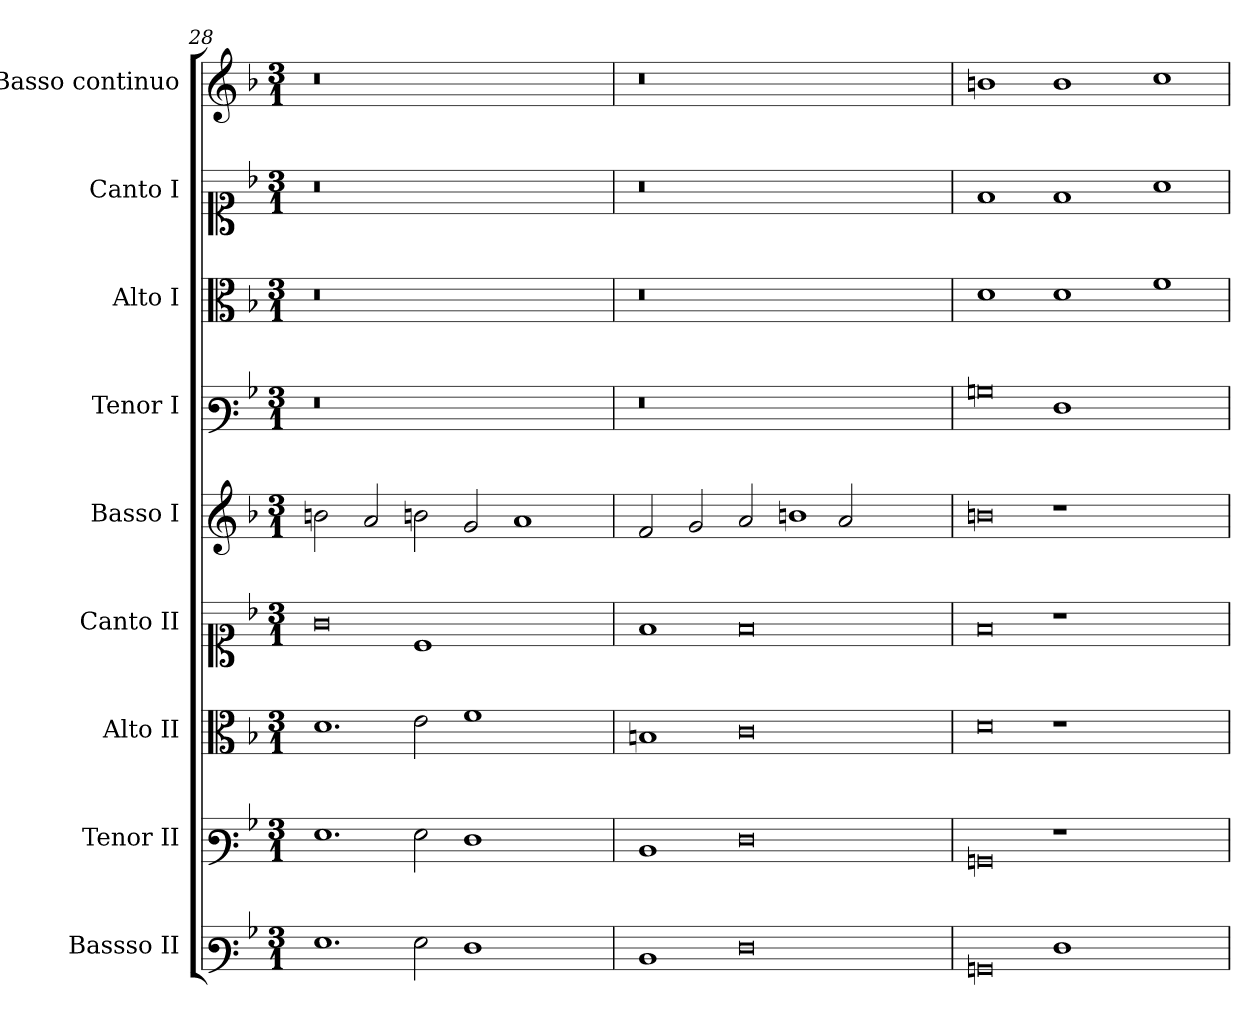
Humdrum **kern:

**kern	**kern	**kern	**kern	**kern	**kern	**kern	**kern	**kern
*part9	*part8	*part7	*part6	*part5	*part4	*part3	*part2	*part1
*staff9	*staff8	*staff7	*staff6	*staff5	*staff4	*staff3	*staff2	*staff1
*I"Bassso II	*I"Tenor II	*I"Alto II	*I"Canto II	*I"Basso I	*I"Tenor I	*I"Alto I	*I"Canto I	*I"Basso continuo
*	*I'T	*I'A	*	*I'B	*I'T	*I'A	*	*I'B
*clefF3	*clefF3	*clefC3	*clefC1	*clefG2	*clefF3	*clefC3	*clefC1	*clefG2
*k[b-]	*k[b-]	*k[b-]	*k[b-]	*k[b-]	*k[b-]	*k[b-]	*k[b-]	*k[b-]
*F:	*F:	*F:	*F:	*F:	*F:	*F:	*F:	*F:
*M3/1	*M3/1	*M3/1	*M3/1	*M3/1	*M3/1	*M3/1	*M3/1	*M3/1
=28	=28	=28	=28	=28	=28	=28	=28	=28
!LO:N:vis=1.	!LO:N:vis=1.	!LO:N:vis=1.	!LO:N:vis=0	!LO:N:vis=2	!LO:N:vis=0	!LO:N:vis=0	!LO:N:vis=0	!LO:N:vis=0
2G	2G	2d	2g	4bn	1r	1r	1r	1r
!	!	!	!	!LO:N:vis=2	!	!	!	!
.	.	.	.	4a	.	.	.	.
!LO:N:vis=2	!LO:N:vis=2	!LO:N:vis=2	!LO:N:vis=1	!LO:N:vis=2	!	!	!	!
4G	4G	4e	4c	4bn	.	.	.	.
!LO:N:vis=1	!LO:N:vis=1	!LO:N:vis=1	!	!LO:N:vis=2	!	!	!	!
2F	2F	2f	2.ryy	4g	.	.	.	.
!	!	!	!	!LO:N:vis=1	!	!	!	!
.	.	.	.	2a	2ryy	2ryy	2ryy	2ryy
4ryy	4ryy	4ryy	.	.	.	.	.	.
=29	=29	=29	=29	=29	=29	=29	=29	=29
!LO:N:vis=1	!LO:N:vis=1	!LO:N:vis=1	!LO:N:vis=1	!LO:N:vis=2	!LO:N:vis=0	!LO:N:vis=0	!LO:N:vis=0	!LO:N:vis=0
2D	2D	2Bn	2f	4f	1r	1r	1r	1r
!	!	!	!	!LO:N:vis=2	!	!	!	!
.	.	.	.	4g	.	.	.	.
!LO:N:vis=0	!LO:N:vis=0	!LO:N:vis=0	!LO:N:vis=0	!LO:N:vis=2	!	!	!	!
1F	1F	1c	1f	4a	.	.	.	.
!	!	!	!	!LO:N:vis=1	!	!	!	!
.	.	.	.	4bn	.	.	.	.
!	!	!	!	!LO:N:vis=2	!	!	!	!
.	.	.	.	8.a	2ryy	2ryy	2ryy	2ryy
.	.	.	.	4ryy	.	.	.	.
.	.	.	.	16ryy	.	.	.	.
!!LO:PB:g=z
=30	=30	=30	=30	=30	=30	=30	=30	=30
!LO:N:vis=0	!LO:N:vis=0	!LO:N:vis=0	!LO:N:vis=0	!LO:N:vis=0	!LO:N:vis=0	!LO:N:vis=1	!LO:N:vis=1	!LO:N:vis=1
2BBn	2BBn	2d	2f	2bn	2Bn	2d	2f	2bn
!LO:N:vis=1	!LO:N:vis=1	!LO:N:vis=1	!LO:N:vis=1	!LO:N:vis=1	!LO:N:vis=1	!LO:N:vis=1	!LO:N:vis=1	!LO:N:vis=1
4F	4r	4r	4r	4r	4F	2d	2f	2b
2.ryy	2.ryy	2.ryy	2.ryy	2.ryy	2.ryy	.	.	.
!	!	!	!	!	!	!LO:N:vis=1	!LO:N:vis=1	!LO:N:vis=1
.	.	.	.	.	.	2f	2a	2cc
=	=	=	=	=	=	=	=	=
*-	*-	*-	*-	*-	*-	*-	*-	*-
